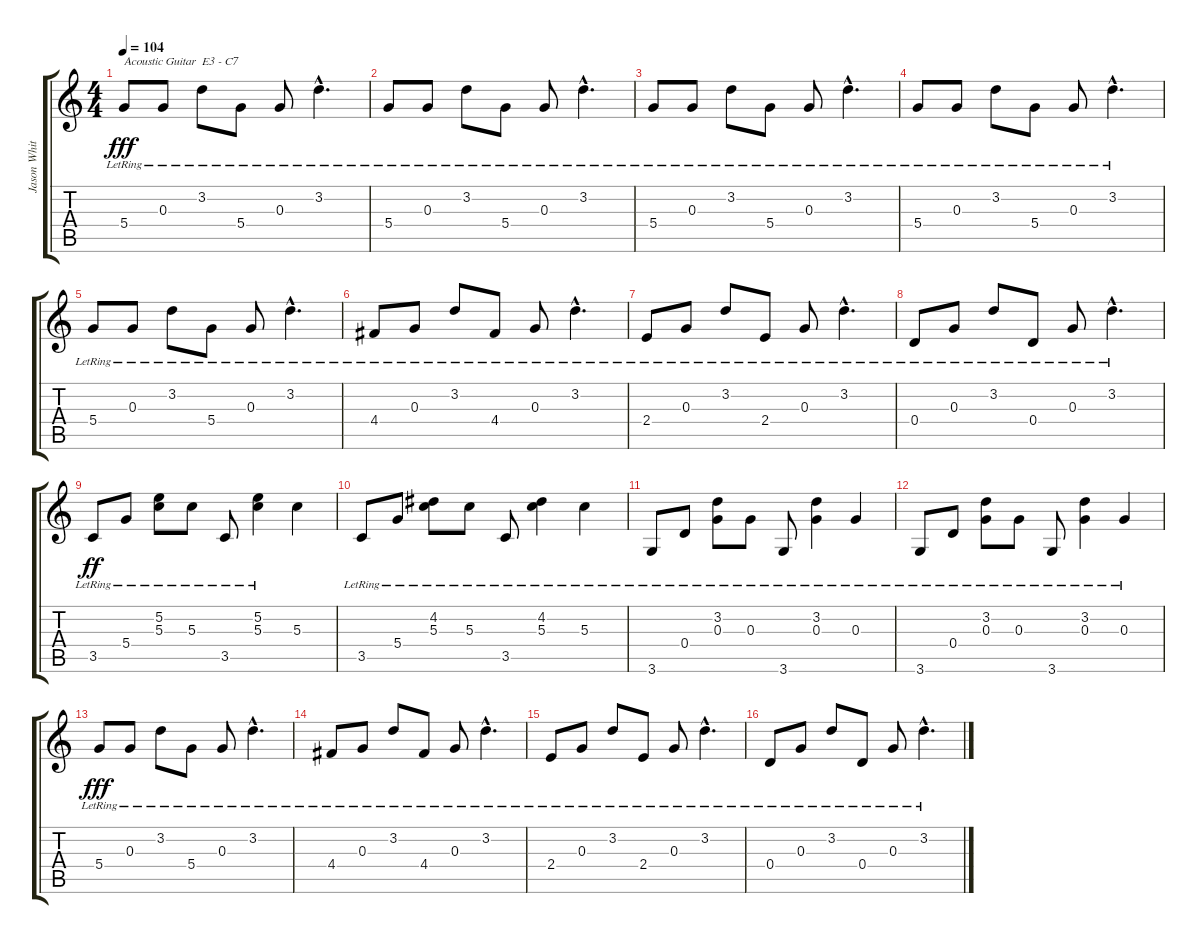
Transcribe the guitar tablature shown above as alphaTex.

\track ("Jason White " "Jason Whit") {instrument overdrivenguitar}
\staff {score tabs}
\tuning (E4 B3 G3 D3 A2 E2) {hide}
\ts (4 4)
\tempo 104
\clef g2
\ks c
5.4{lr}.8{txt "Acoustic Guitar  E3 - C7" dy fff volume 10 balance 16 instrument electricguitarclean} 0.3{lr}.8 3.2{lr}.8 5.4{lr}.8 0.3{lr}.8 3.2{hac lr}.4{d} |
5.4{lr}.8{volume 10 balance 16 instrument electricguitarclean} 0.3{lr}.8 3.2{lr}.8 5.4{lr}.8 0.3{lr}.8 3.2{hac lr}.4{d} |
5.4{lr}.8{volume 10 balance 16 instrument electricguitarclean} 0.3{lr}.8 3.2{lr}.8 5.4{lr}.8 0.3{lr}.8 3.2{hac lr}.4{d} |
5.4{lr}.8{volume 10 balance 16 instrument electricguitarclean} 0.3{lr}.8 3.2{lr}.8 5.4{lr}.8 0.3{lr}.8 3.2{hac lr}.4{d} |
5.4{lr}.8{volume 7 balance 16 instrument electricguitarclean} 0.3{lr}.8 3.2{lr}.8 5.4{lr}.8 0.3{lr}.8 3.2{hac lr}.4{d} |
4.4{lr}.8{volume 10 balance 16 instrument electricguitarclean} 0.3{lr}.8 3.2{lr}.8 4.4{lr}.8 0.3{lr}.8 3.2{hac lr}.4{d} |
2.4{lr}.8{volume 10 balance 16 instrument electricguitarclean} 0.3{lr}.8 3.2{lr}.8 2.4{lr}.8 0.3{lr}.8 3.2{hac lr}.4{d} |
0.4{lr}.8{volume 10 balance 16 instrument electricguitarclean} 0.3{lr}.8 3.2{lr}.8 0.4{lr}.8 0.3{lr}.8 3.2{hac lr}.4{d} |
3.5{lr}.8{dy ff instrument electricguitarclean} 5.4{lr}.8 (5.2{lr} 5.3{lr}).8 5.3{lr}.8 3.5{lr}.8 (5.2{lr} 5.3{lr}).4 5.3.4 |
3.5{lr}.8{instrument electricguitarclean} 5.4{lr}.8 (4.2{lr} 5.3{lr}).8 5.3{lr}.8 3.5{lr}.8 (4.2{lr} 5.3{lr}).4 5.3{lr}.4 |
3.6{lr}.8{instrument electricguitarclean} 0.4{lr}.8 (3.2{lr} 0.3{lr}).8 0.3{lr}.8 3.6{lr}.8 (3.2{lr} 0.3{lr}).4 0.3{lr}.4 |
3.6{lr}.8{instrument electricguitarclean} 0.4{lr}.8 (3.2{lr} 0.3{lr}).8 0.3{lr}.8 3.6{lr}.8 (3.2{lr} 0.3{lr}).4 0.3{lr}.4 |
5.4{lr}.8{dy fff instrument electricguitarclean} 0.3{lr}.8 3.2{lr}.8 5.4{lr}.8 0.3{lr}.8 3.2{hac lr}.4{d} |
4.4{lr}.8{instrument electricguitarclean} 0.3{lr}.8 3.2{lr}.8 4.4{lr}.8 0.3{lr}.8 3.2{hac lr}.4{d} |
2.4{lr}.8{instrument electricguitarclean} 0.3{lr}.8 3.2{lr}.8 2.4{lr}.8 0.3{lr}.8 3.2{hac lr}.4{d} |
0.4{lr}.8{instrument electricguitarclean} 0.3{lr}.8 3.2{lr}.8 0.4{lr}.8 0.3{lr}.8 3.2{hac lr}.4{d}
